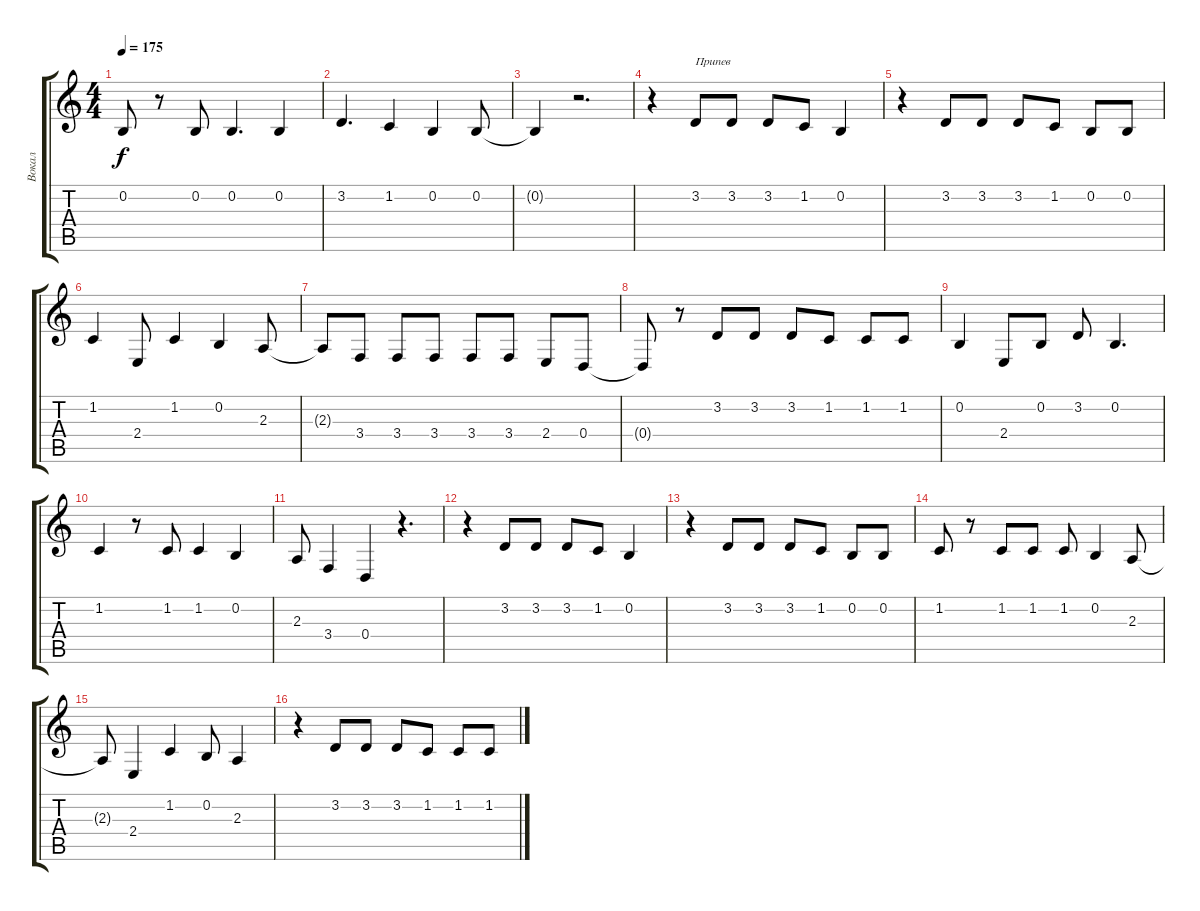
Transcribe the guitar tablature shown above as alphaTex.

\track ("Вокал" "Вокал") {instrument oboe}
\staff {score tabs}
\tuning (E4 B3 G3 D3 A2 E2) {hide}
\ts (4 4)
\tempo 175
\clef g2
\ks c
0.2{t}.8{dy f} r.8 0.2.8 0.2.4{d} 0.2.4 |
3.2.4{d} 1.2.4 0.2.4 0.2.8 |
0.2{t}.4 r.2{d} |
r.4 3.2.8{txt "Припев"} 3.2.8 3.2.8 1.2.8 0.2.4 |
r.4 3.2.8 3.2.8 3.2.8 1.2.8 0.2.8 0.2.8 |
1.2.4 2.4.8 1.2.4 0.2.4 2.3.8 |
2.3{t}.8 3.4.8 3.4.8 3.4.8 3.4.8 3.4.8 2.4.8 0.4.8 |
0.4{t}.8 r.8 3.2.8 3.2.8 3.2.8 1.2.8 1.2.8 1.2.8 |
0.2.4 2.4.8 0.2.8 3.2.8 0.2.4{d} |
1.2.4 r.8 1.2.8 1.2.4 0.2.4 |
2.3.8 3.4.4 0.4.4 r.4{d} |
r.4 3.2.8 3.2.8 3.2.8 1.2.8 0.2.4 |
r.4 3.2.8 3.2.8 3.2.8 1.2.8 0.2.8 0.2.8 |
1.2.8 r.8 1.2.8 1.2.8 1.2.8 0.2.4 2.3.8 |
2.3{t}.8 2.4.4 1.2.4 0.2.8 2.3.4 |
r.4 3.2.8 3.2.8 3.2.8 1.2.8 1.2.8 1.2.8
